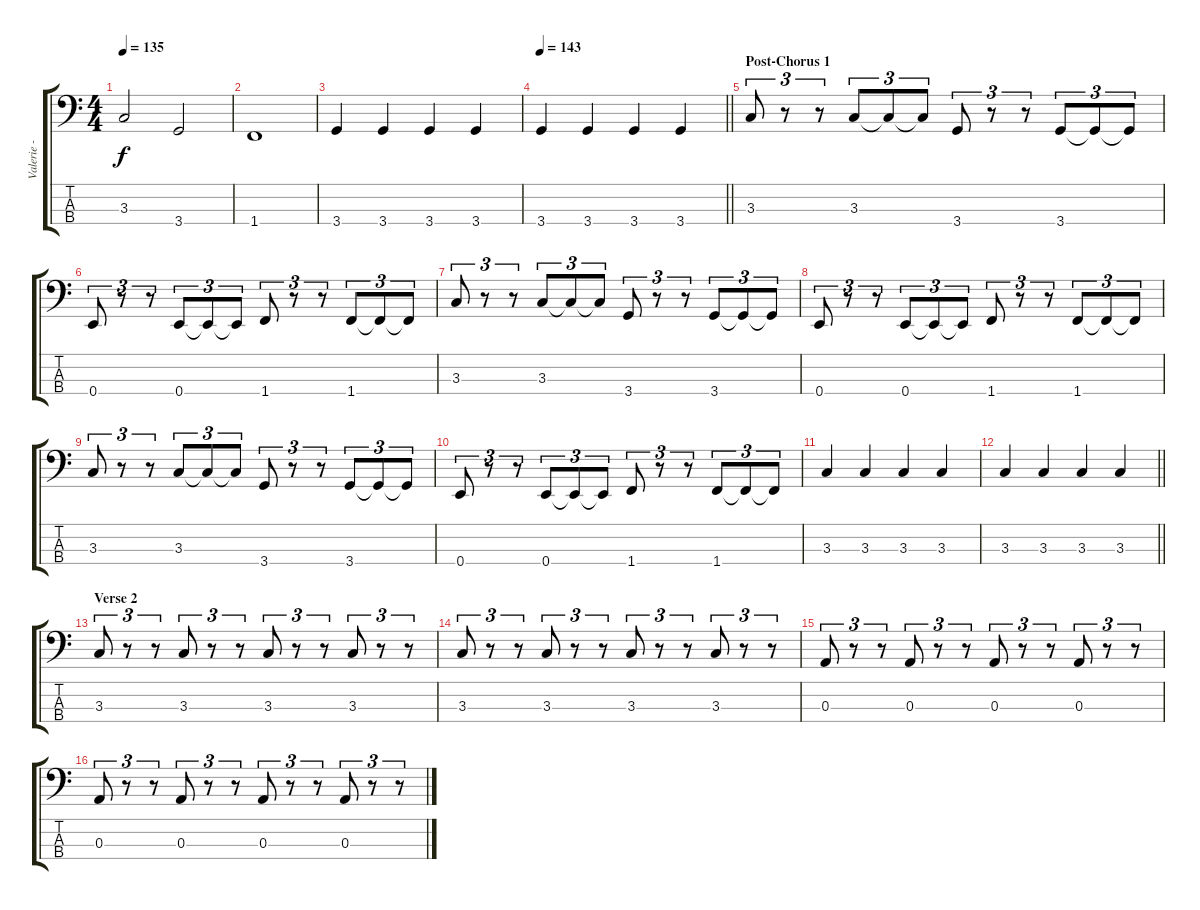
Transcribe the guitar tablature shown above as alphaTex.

\track ("Valerie - Bass" "Valerie - ") {instrument electricbassfinger}
\staff {score tabs}
\tuning (G2 D2 A1 E1) {hide}
\ts (4 4)
\tempo 135
\clef f4
\ks c
3.3.2{dy f} 3.4.2 |
1.4.1 |
3.4.4 3.4.4 3.4.4 3.4.4 |
\tempo 143
\barLineRight lightlight
3.4.4 3.4.4 3.4.4 3.4.4 |
\section ("" "Post-Chorus 1")
3.3.8{tu (3 2)} r.8{tu (3 2)} r.8{tu (3 2)} 3.3.8{tu (3 2)} 3.3{t}.8{tu (3 2)} 3.3{t}.8{tu (3 2)} 3.4.8{tu (3 2)} r.8{tu (3 2)} r.8{tu (3 2)} 3.4.8{tu (3 2)} 3.4{t}.8{tu (3 2)} 3.4{t}.8{tu (3 2)} |
0.4.8{tu (3 2)} r.8{tu (3 2)} r.8{tu (3 2)} 0.4.8{tu (3 2)} 0.4{t}.8{tu (3 2)} 0.4{t}.8{tu (3 2)} 1.4.8{tu (3 2)} r.8{tu (3 2)} r.8{tu (3 2)} 1.4.8{tu (3 2)} 1.4{t}.8{tu (3 2)} 1.4{t}.8{tu (3 2)} |
3.3.8{tu (3 2)} r.8{tu (3 2)} r.8{tu (3 2)} 3.3.8{tu (3 2)} 3.3{t}.8{tu (3 2)} 3.3{t}.8{tu (3 2)} 3.4.8{tu (3 2)} r.8{tu (3 2)} r.8{tu (3 2)} 3.4.8{tu (3 2)} 3.4{t}.8{tu (3 2)} 3.4{t}.8{tu (3 2)} |
0.4.8{tu (3 2)} r.8{tu (3 2)} r.8{tu (3 2)} 0.4.8{tu (3 2)} 0.4{t}.8{tu (3 2)} 0.4{t}.8{tu (3 2)} 1.4.8{tu (3 2)} r.8{tu (3 2)} r.8{tu (3 2)} 1.4.8{tu (3 2)} 1.4{t}.8{tu (3 2)} 1.4{t}.8{tu (3 2)} |
3.3.8{tu (3 2)} r.8{tu (3 2)} r.8{tu (3 2)} 3.3.8{tu (3 2)} 3.3{t}.8{tu (3 2)} 3.3{t}.8{tu (3 2)} 3.4.8{tu (3 2)} r.8{tu (3 2)} r.8{tu (3 2)} 3.4.8{tu (3 2)} 3.4{t}.8{tu (3 2)} 3.4{t}.8{tu (3 2)} |
0.4.8{tu (3 2)} r.8{tu (3 2)} r.8{tu (3 2)} 0.4.8{tu (3 2)} 0.4{t}.8{tu (3 2)} 0.4{t}.8{tu (3 2)} 1.4.8{tu (3 2)} r.8{tu (3 2)} r.8{tu (3 2)} 1.4.8{tu (3 2)} 1.4{t}.8{tu (3 2)} 1.4{t}.8{tu (3 2)} |
3.3.4 3.3.4 3.3.4 3.3.4 |
\barLineRight lightlight
3.3.4 3.3.4 3.3.4 3.3.4 |
\section ("" "Verse 2")
3.3.8{tu (3 2)} r.8{tu (3 2)} r.8{tu (3 2)} 3.3.8{tu (3 2)} r.8{tu (3 2)} r.8{tu (3 2)} 3.3.8{tu (3 2)} r.8{tu (3 2)} r.8{tu (3 2)} 3.3.8{tu (3 2)} r.8{tu (3 2)} r.8{tu (3 2)} |
3.3.8{tu (3 2)} r.8{tu (3 2)} r.8{tu (3 2)} 3.3.8{tu (3 2)} r.8{tu (3 2)} r.8{tu (3 2)} 3.3.8{tu (3 2)} r.8{tu (3 2)} r.8{tu (3 2)} 3.3.8{tu (3 2)} r.8{tu (3 2)} r.8{tu (3 2)} |
0.3.8{tu (3 2)} r.8{tu (3 2)} r.8{tu (3 2)} 0.3.8{tu (3 2)} r.8{tu (3 2)} r.8{tu (3 2)} 0.3.8{tu (3 2)} r.8{tu (3 2)} r.8{tu (3 2)} 0.3.8{tu (3 2)} r.8{tu (3 2)} r.8{tu (3 2)} |
0.3.8{tu (3 2)} r.8{tu (3 2)} r.8{tu (3 2)} 0.3.8{tu (3 2)} r.8{tu (3 2)} r.8{tu (3 2)} 0.3.8{tu (3 2)} r.8{tu (3 2)} r.8{tu (3 2)} 0.3.8{tu (3 2)} r.8{tu (3 2)} r.8{tu (3 2)}
